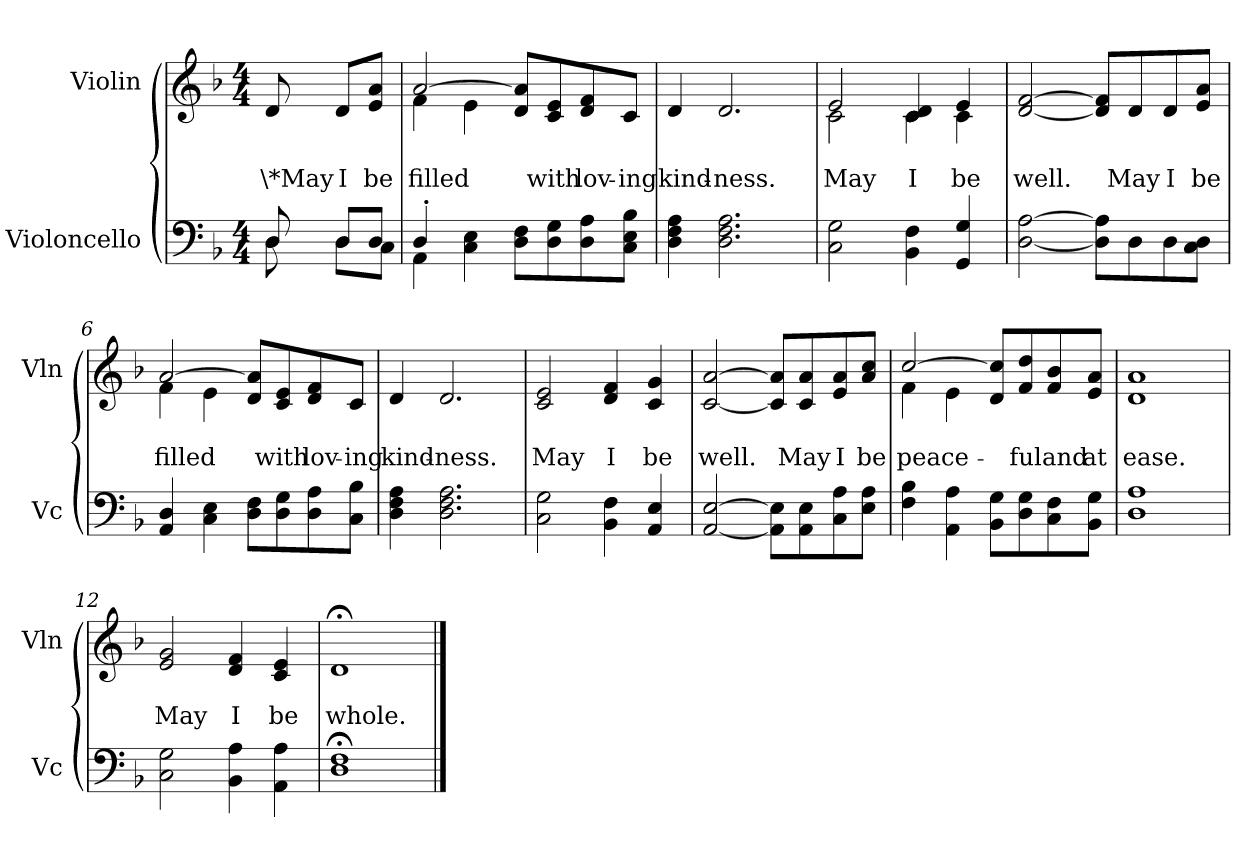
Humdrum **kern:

**kern	**kern	**text	**text
*part2	*part1	*part1	*part1
*staff2	*staff1	*staff1	*staff1
*I"Violoncello	*I"Violin	*	*
*I'Vc	*I'Vln	*	*
*clefF4	*clefG2	*	*
*k[b-]	*k[b-]	*	*
*M4/4	*M4/4	*	*
*MM88	*MM88	*	*
=1	=1	=1	=1
*^	*	*	*
!	!	!	!	!LO:LY:b
8D/	8D\	8d/	.	\*May
!	!	!	!	!LO:LY:b
8D/L	8D\L	8d/L	.	I
!	!	!	!	!LO:LY:b
8D/J	8C\J	8e/ 8a/J	.	be
=2	=2	=2	=2	=2
!	!	!	!	!LO:LY:b
*	*	*^	*	*
4D'</	4AA\	[>2a/	4f\	.	filled
4C\ 4E\	2.ryy	.	4e\	.	.
8D\ 8F\L	.	8d/ 8a/]L	2ryy	.	.
!	!	!	!	!	!LO:LY:b
8D\ 8G\	.	8c/ 8e/	.	.	with
!	!	!	!	!	!LO:LY:b
8D\ 8A\	.	8d/ 8f/	.	.	lov-
!	!	!	!	!	!LO:LY:b
8C\ 8E\ 8B-\J	.	8c/J	.	.	-ing
*v	*v	*	*	*	*
*	*v	*v	*	*
=3	=3	=3	=3
!	!	!	!LO:LY:b
4D\ 4F\ 4A\	4d/	.	kind-
!	!	!	!LO:LY:b
2.D\ 2.F\ 2.A\	2.d/	.	-ness.
=4	=4	=4	=4
!	!	!	!LO:LY:b
*	*^	*	*
2C\ 2G\	2e/	2c\	.	May
!	!	!	!	!LO:LY:b
4BB-\ 4F\	4c/ 4d/	4c\	.	I
!	!	!	!	!LO:LY:b
4GG/ 4G/	4e/	4c\	.	be
!!LO:LB:g=z
=5	=5	=5	=5	=5
!	!	!	!	!LO:LY:b
*	*v	*v	*	*
[2D\ [2A\	[<2d/ [>2f/	.	well.
8D\] 8A\]L	8d/] 8f/]L	.	.
!	!	!	!LO:LY:b
8D\	8d/	.	May
!	!	!	!LO:LY:b
8D\	8d/	.	I
!	!	!	!LO:LY:b
8C\ 8D\J	8e/ 8a/J	.	be
=6	=6	=6	=6
!	!	!	!LO:LY:b
*	*^	*	*
4AA/ 4D/	[>2a/	4f\	.	filled
4C\ 4E\	.	4e\	.	.
8D\ 8F\L	8d/ 8a/]L	2ryy	.	.
!	!	!	!	!LO:LY:b
8D\ 8G\	8c/ 8e/	.	.	with
!	!	!	!	!LO:LY:b
8D\ 8A\	8d/ 8f/	.	.	lov-
!	!	!	!	!LO:LY:b
8C\ 8B-\J	8c/J	.	.	-ing
*	*v	*v	*	*
=7	=7	=7	=7
!	!	!	!LO:LY:b
4D\ 4F\ 4A\	4d/	.	kind-
!	!	!	!LO:LY:b
2.D\ 2.F\ 2.A\	2.d/	.	-ness.
!!LO:LB:g=z
=8	=8	=8	=8
!	!	!	!LO:LY:b
2C\ 2G\	2c/ 2e/	.	May
!	!	!	!LO:LY:b
4BB-\ 4F\	4d/ 4f/	.	I
!	!	!	!LO:LY:b
4AA/ 4E/	4c/ 4g/	.	be
=9	=9	=9	=9
!	!	!	!LO:LY:b
[<2AA/ [>2E/	[<2c/ [>2a/	.	well.
8AA\] 8E\]L	8c/] 8a/]L	.	.
!	!	!	!LO:LY:b
8AA\ 8E\	8c/ 8a/	.	May
!	!	!	!LO:LY:b
8C\ 8A\	8e/ 8a/	.	I
!	!	!	!LO:LY:b
8E\ 8A\J	8a/ 8cc/J	.	be
=10	=10	=10	=10
!	!	!	!LO:LY:b
*	*^	*	*
4F\ 4B-\	[>2cc/	4f\	.	peace-
4AA\ 4A\	.	4e\	.	.
8BB-\ 8G\L	8d/ 8cc/]L	2ryy	.	.
!	!	!	!	!LO:LY:b
8D\ 8G\	8f/ 8dd/	.	.	-ful
!	!	!	!	!LO:LY:b
8C\ 8F\	8f/ 8b-/	.	.	and
!	!	!	!	!LO:LY:b
8BB-\ 8G\J	8e/ 8a/J	.	.	at
!!LO:LB:g=z	!!
=11	=11	=11	=11	=11
*^	*	*	*	*
!	!	!	!	!	!LO:LY:b
1A	1D	1a	1d	.	ease.
=12	=12	=12	=12	=12	=12
!	!	!	!	!	!LO:LY:b
*v	*v	*	*	*	*
*	*v	*v	*	*
2C\ 2G\	2e/ 2g/	.	May
!	!	!	!LO:LY:b
4BB-\ 4A\	4d/ 4f/	.	I
!	!	!	!LO:LY:b
4AA\ 4A\	4c/ 4e/	.	be
=13	=13	=13	=13
*^	*	*	*
!	!	!	!	!LO:LY:b
1F;<	1D	1d;<	.	whole.
*v	*v	*	*	*
==	==	==	==
*-	*-	*-	*-
